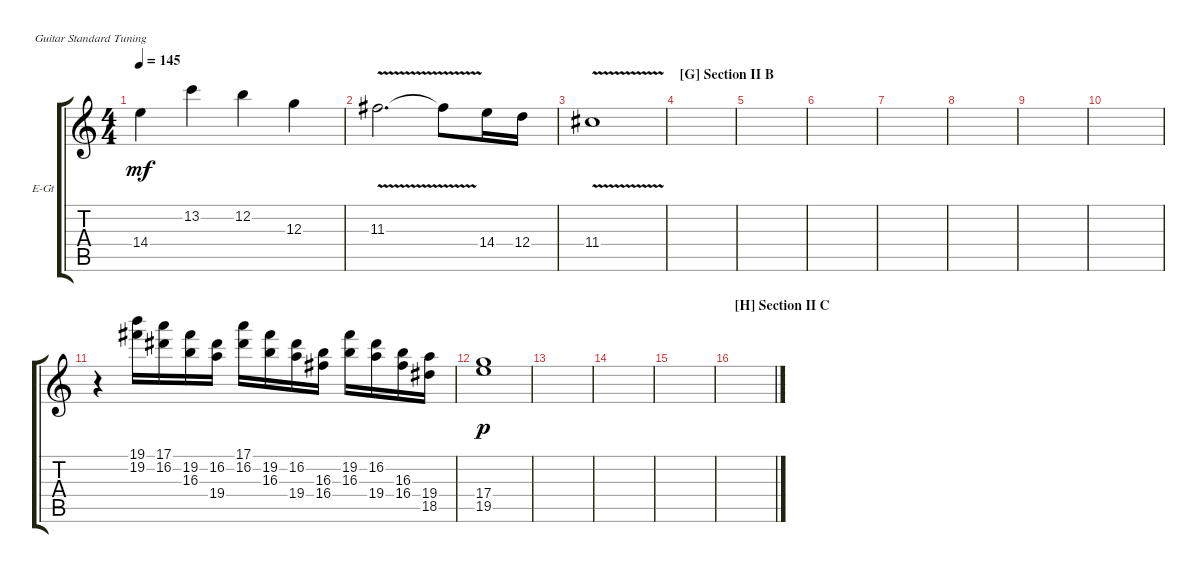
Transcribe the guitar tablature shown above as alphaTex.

\defaultSystemsLayout 4
\bracketExtendMode groupsimilarinstruments
\firstSystemTrackNameOrientation horizontal
\otherSystemsTrackNameOrientation horizontal
\track ("Flutes" "E-Gt") {instrument electricguitarclean}
\staff {score tabs}
\tuning (E4 B3 G3 D3 A2 E2)
\ts (4 4)
\tempo 145
\clef g2
\scale
0.333333
\ks c
14.4.4{dy mf} 13.2.4 12.2.4 12.3.4 |
\scale
0.333333 11.3{v}.2{d} 11.3{v t}.8 14.4.16 12.4.16 |
\scale
0.333333 11.4{v}.1 |
\section ("G" "Section II B")
\scale
0.333333 |
\scale
0.333333 |
\scale
0.333333 |
\scale
0.333333 |
\scale
0.333333 |
\scale
0.333333 |
\scale
0.333333 |
\scale
0.333333 r.4 (19.1 19.2).16 (17.1 16.2).16 (19.2 16.3).16 (16.2 19.4).16 (17.1 16.2).16 (19.2 16.3).16 (16.2 19.4).16 (16.3 16.4).16 (19.2 16.3).16 (16.2 19.4).16 (16.3 16.4).16 (19.4 18.5).16 |
\scale
0.333333 (19.5 17.4).1{dy p} |
\scale
0.333333 |
\scale
0.333333 |
\scale
0.333333 |
\section ("H" "Section II C")
\scale
0.333333
